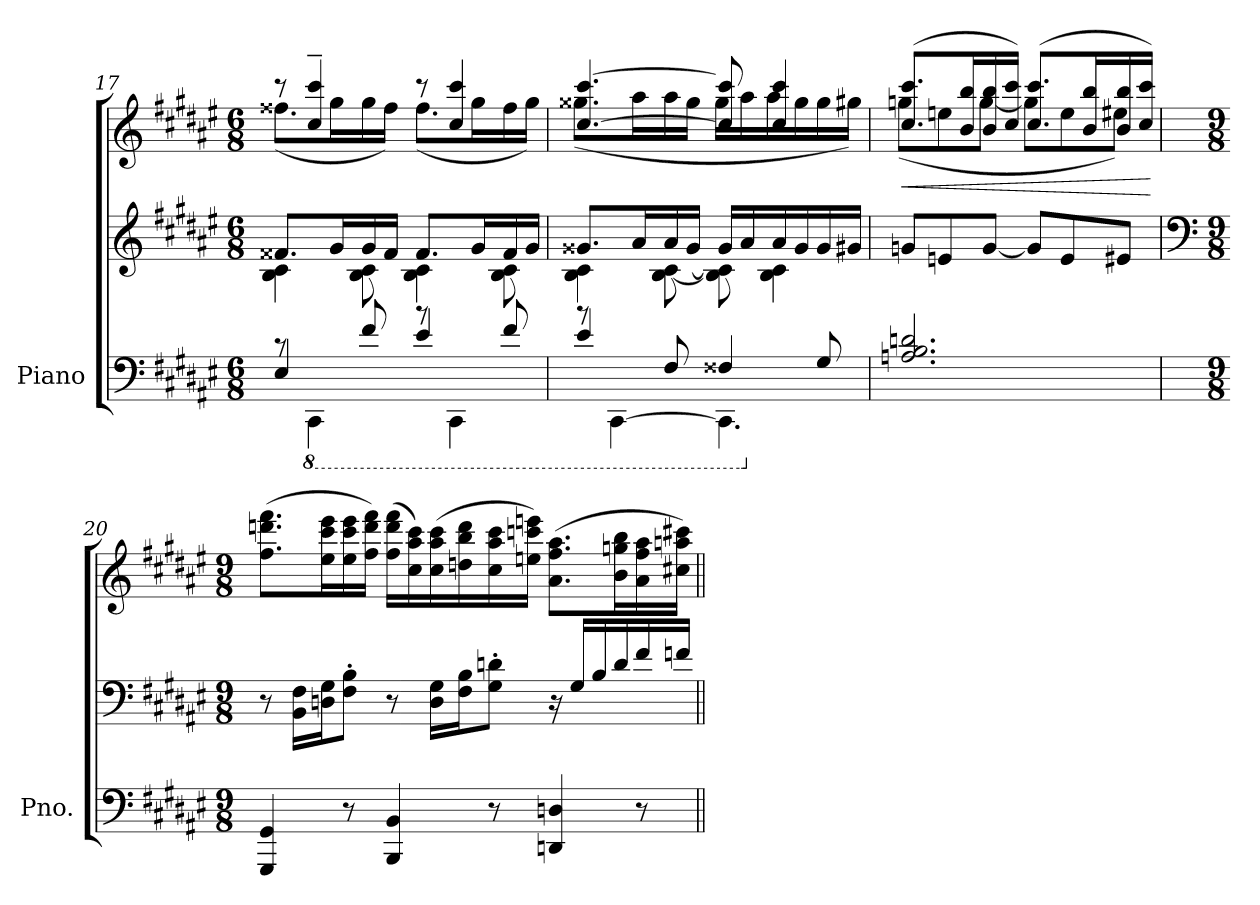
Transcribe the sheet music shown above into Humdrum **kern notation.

**kern	**kern	**kern	**dynam
*part1	*part1	*part1	*part1
*staff3	*staff2	*staff1	*staff1/2/3
*I"Piano	*	*	*
*I'Pno.	*	*	*
*clefF4	*clefG2	*clefG2	*
*k[f#c#g#d#a#e#]	*k[f#c#g#d#a#e#]	*k[f#c#g#d#a#e#]	*
*M6/8	*M6/8	*M6/8	*
=17	=17	=17	=17
*^	*^	*^	*
8r	4E#/	8.f##X/L	4B\ 4c#\	8r	(<8.ff##X\L	.
*8ba	*	*	*	*	*	*
4CCC#\	.	.	.	4cc#/~ 4ccc#/~	.	.
.	.	16g#/L	.	.	16gg#\L	.
.	8F#/	16g#/	8B\ 8c#\	.	16gg#\	.
.	.	16f##/JJ	.	.	16ff##\JJ)	.
8r	4E#/	8.f##/L	4B\ 4c#\	8r	(<8.ff##\L	.
4CCC#\	.	.	.	4cc#/ 4ccc#/	.	.
.	.	16g#/L	.	.	16gg#\L	.
.	8F#/	16f##/	8B\ 8c#\	.	16ff##\	.
.	.	16g#/JJ	.	.	16gg#\JJ)	.
!!LO:LB:g=z	!!
=18	=18	=18	=18	=18	=18	=18
8r	4E#/	8.g##X/L	4B\ 4c#\	[4.cc#/ [4.ccc#/	(<8.gg##X\L	.
[4CCC#\	.	.	.	.	.	.
.	.	16a#/L	.	.	16aa#\L	.
.	8FF#/	16a#/	[8B\ [8c#\	.	16aa#\	.
.	.	16g##/JJ	.	.	16gg##\JJ	.
4.CCC#\]	4FF##X/	16g##/LL	8B\] 8c#\]	8cc#/] 8ccc#/]	16gg##\LL	.
.	.	16a#/	.	.	16aa#\	.
.	.	16a#/	4B\ 4c#\	4cc#/ 4ccc#/	16aa#\	.
.	.	16g##/	.	.	16gg##\	.
*X8ba	*	*	*	*	*	*
.	8G#/	16g##/	.	.	16gg##\	.
.	.	16g#X/JJ	.	.	16gg#X\JJ)	.
*v	*v	*	*	*	*	*
*	*v	*v	*	*	*
=19	=19	=19	=19	=19
!	!	!	!	!LO:HP:b
2.An/ 2.B/ 2.dn/	8gn/L	(>8.cc#/ 8.ccc#/L	(<8ggn\L	<
.	8en/	.	8een\	.
.	.	16b/ 16bb/L	.	.
.	[8g/J	16b/ 16bb/	[8gg\J	.
.	.	16cc#/ 16ccc#/JJ)	.	.
.	8g/L]	(>8.cc#/ 8.ccc#/L	8gg\L]	.
.	8e/	.	8ee\	.
.	.	16b/ 16bb/L	.	.
.	8e#X/J	16b/ 16bb/	8ee#X\J)	.
.	.	16cc#/ 16ccc#/JJ)	.	.
*	*	*v	*v	*
.	.	.	[
!!LO:LB:g=z
=20	=20	=20	=20
*	*clefF4	*	*
*M9/8	*M9/8	*M9/8	*
4GGG#/ 4GG#/	8r	(>8.ff#\ 8.dddn\ 8.fff#\L	.
.	16BB\ 16F#\LL	.	.
.	16Dn\ 16G#\J	16ee#\ 16ccc#\ 16eee#\L	.
8r	8F#\' 8B\'J	16ee#\ 16ccc#\ 16eee#\	.
.	.	16ff#\ 16ddd\ 16fff#\JJ)	.
4BBB/ 4BB/	8r	(>16ff#\ 16ddd\ 16fff#\LL	.
.	.	16cc#\ 16aa#\ 16ccc#\)	.
.	16D\ 16G#\LL	(>16cc#\ 16aa#\ 16ccc#\	.
.	16F#\ 16B\J	16ddn\ 16bb\ 16ddd\	.
8r	8G#\' 8dn\'J	16cc#\ 16aa#\ 16ccc#\	.
.	.	16een\ 16cccn\ 16eeen\JJ)	.
4DDn/ 4Dn/	16r	(>8.a#\ 8.ff#\ 8.aa#\L	.
.	16G#/LL	.	.
.	16B/	.	.
.	16d/	16b\ 16ggn\ 16bb\L	.
8r	16f#/	16a#\ 16ff#\ 16aa#\	.
.	16fn/JJ	16cc#X\ 16aan\ 16ccc#X\JJ)	.
=||	=||	=||	=||
*-	*-	*-	*-
